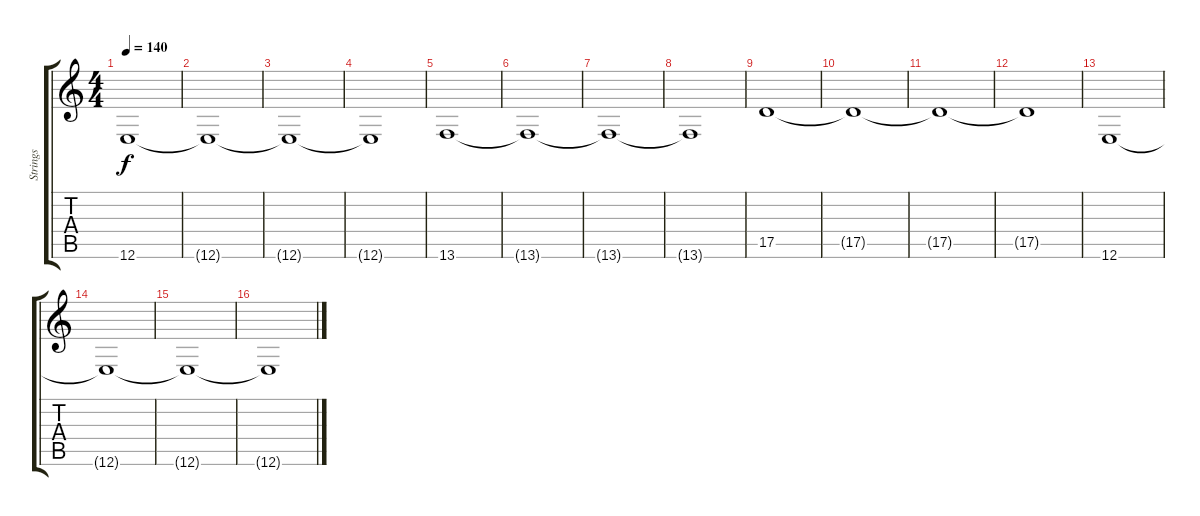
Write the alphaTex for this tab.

\track ("Strings" "Strings") {instrument viola}
\staff {score tabs}
\tuning (E4 B3 G3 D3 A2 E2) {hide}
\ts (4 4)
\tempo 140
\clef g2
\ks c
12.6.1{dy f} |
12.6{t}.1 |
12.6{t}.1 |
12.6{t}.1 |
13.6.1 |
13.6{t}.1 |
13.6{t}.1 |
13.6{t}.1 |
17.5.1 |
17.5{t}.1 |
17.5{t}.1 |
17.5{t}.1 |
12.6.1 |
12.6{t}.1 |
12.6{t}.1 |
12.6{t}.1
